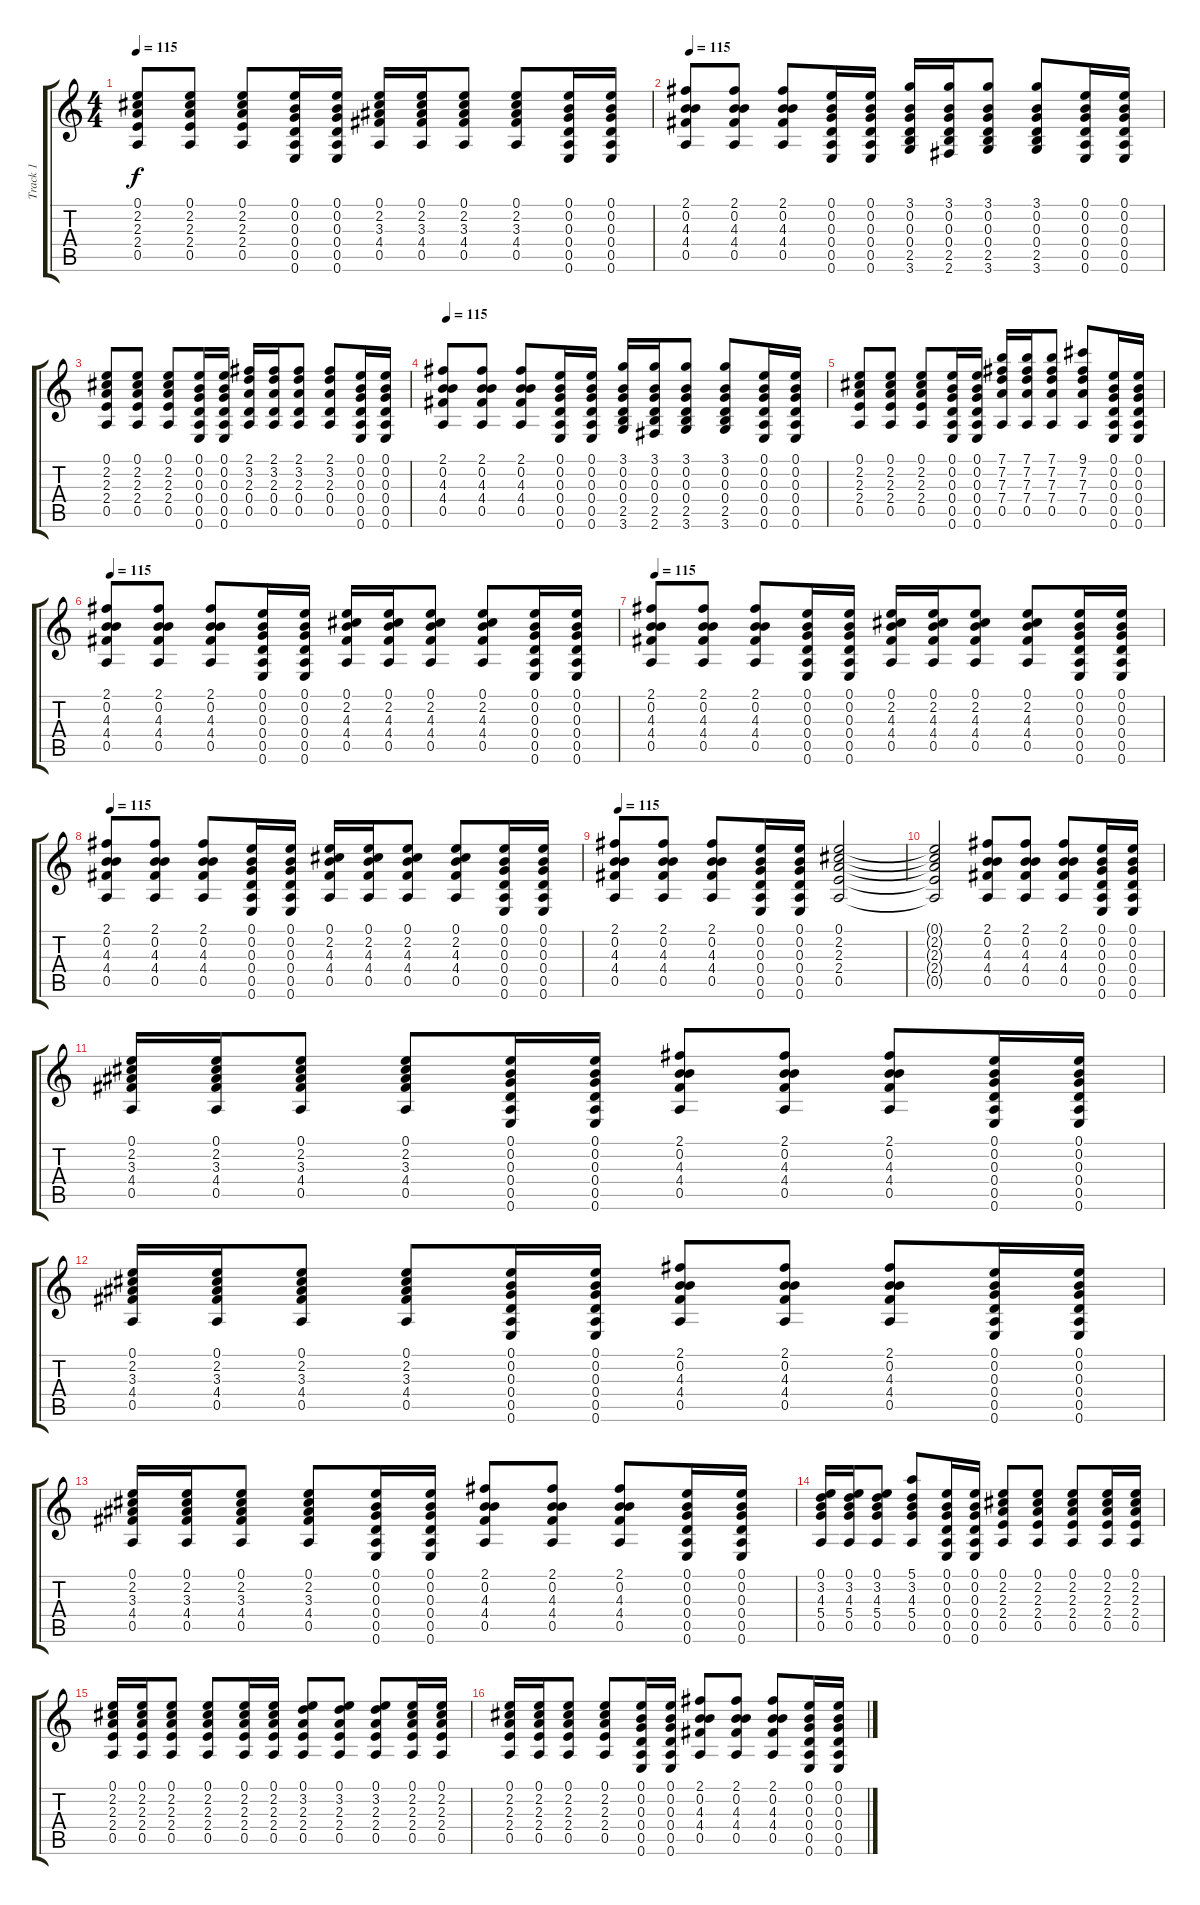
\track ("Track 1" "Track 1") {instrument acousticguitarnylon}
\staff {score tabs}
\tuning (E4 B3 G3 D3 A2 E2) {hide}
\ts (4 4)
\tempo 115
\clef g2
\ks c
(0.1 2.2 2.3 2.4 0.5).8{dy f} (0.1 2.2 2.3 2.4 0.5).8 (0.1 2.2 2.3 2.4 0.5).8 (0.1 0.2 0.3 0.4 0.5 0.6).16 (0.1 0.2 0.3 0.4 0.5 0.6).16 (0.1 2.2 3.3 4.4 0.5).16 (0.1 2.2 3.3 4.4 0.5).16 (0.1 2.2 3.3 4.4 0.5).8 (0.1 2.2 3.3 4.4 0.5).8 (0.1 0.2 0.3 0.4 0.5 0.6).16 (0.1 0.2 0.3 0.4 0.5 0.6).16 |
\tempo 115
(2.1 0.2 4.3 4.4 0.5).8 (2.1 0.2 4.3 4.4 0.5).8 (2.1 0.2 4.3 4.4 0.5).8 (0.1 0.2 0.3 0.4 0.5 0.6).16 (0.1 0.2 0.3 0.4 0.5 0.6).16 (3.1 0.2 0.3 0.4 2.5 3.6).16 (3.1 0.2 0.3 0.4 2.5 2.6).16 (3.1 0.2 0.3 0.4 2.5 3.6).8 (3.1 0.2 0.3 0.4 2.5 3.6).8 (0.1 0.2 0.3 0.4 0.5 0.6).16 (0.1 0.2 0.3 0.4 0.5 0.6).16 |
(0.1 2.2 2.3 2.4 0.5).8 (0.1 2.2 2.3 2.4 0.5).8 (0.1 2.2 2.3 2.4 0.5).8 (0.1 0.2 0.3 0.4 0.5 0.6).16 (0.1 0.2 0.3 0.4 0.5 0.6).16 (2.1 3.2 2.3 0.4 0.5).16 (2.1 3.2 2.3 0.4 0.5).16 (2.1 3.2 2.3 0.4 0.5).8 (2.1 3.2 2.3 0.4 0.5).8 (0.1 0.2 0.3 0.4 0.5 0.6).16 (0.1 0.2 0.3 0.4 0.5 0.6).16 |
\tempo 115
(2.1 0.2 4.3 4.4 0.5).8 (2.1 0.2 4.3 4.4 0.5).8 (2.1 0.2 4.3 4.4 0.5).8 (0.1 0.2 0.3 0.4 0.5 0.6).16 (0.1 0.2 0.3 0.4 0.5 0.6).16 (3.1 0.2 0.3 0.4 2.5 3.6).16 (3.1 0.2 0.3 0.4 2.5 2.6).16 (3.1 0.2 0.3 0.4 2.5 3.6).8 (3.1 0.2 0.3 0.4 2.5 3.6).8 (0.1 0.2 0.3 0.4 0.5 0.6).16 (0.1 0.2 0.3 0.4 0.5 0.6).16 |
(0.1 2.2 2.3 2.4 0.5).8 (0.1 2.2 2.3 2.4 0.5).8 (0.1 2.2 2.3 2.4 0.5).8 (0.1 0.2 0.3 0.4 0.5 0.6).16 (0.1 0.2 0.3 0.4 0.5 0.6).16 (7.1 7.2 7.3 7.4 0.5).16{volume 16} (7.1 7.2 7.3 7.4 0.5).16 (7.1 7.2 7.3 7.4 0.5).8 (9.1 7.2 7.3 7.4 0.5).8 (0.1 0.2 0.3 0.4 0.5 0.6).16{volume 14} (0.1 0.2 0.3 0.4 0.5 0.6).16 |
\tempo 115
(2.1 0.2 4.3 4.4 0.5).8 (2.1 0.2 4.3 4.4 0.5).8 (2.1 0.2 4.3 4.4 0.5).8 (0.1 0.2 0.3 0.4 0.5 0.6).16 (0.1 0.2 0.3 0.4 0.5 0.6).16 (0.1 2.2 4.3 4.4 0.5).16 (0.1 2.2 4.3 4.4 0.5).16 (0.1 2.2 4.3 4.4 0.5).8 (0.1 2.2 4.3 4.4 0.5).8 (0.1 0.2 0.3 0.4 0.5 0.6).16 (0.1 0.2 0.3 0.4 0.5 0.6).16 |
\tempo 115
(2.1 0.2 4.3 4.4 0.5).8 (2.1 0.2 4.3 4.4 0.5).8 (2.1 0.2 4.3 4.4 0.5).8 (0.1 0.2 0.3 0.4 0.5 0.6).16 (0.1 0.2 0.3 0.4 0.5 0.6).16 (0.1 2.2 4.3 4.4 0.5).16 (0.1 2.2 4.3 4.4 0.5).16 (0.1 2.2 4.3 4.4 0.5).8 (0.1 2.2 4.3 4.4 0.5).8 (0.1 0.2 0.3 0.4 0.5 0.6).16 (0.1 0.2 0.3 0.4 0.5 0.6).16 |
\tempo 115
(2.1 0.2 4.3 4.4 0.5).8 (2.1 0.2 4.3 4.4 0.5).8 (2.1 0.2 4.3 4.4 0.5).8 (0.1 0.2 0.3 0.4 0.5 0.6).16 (0.1 0.2 0.3 0.4 0.5 0.6).16 (0.1 2.2 4.3 4.4 0.5).16 (0.1 2.2 4.3 4.4 0.5).16 (0.1 2.2 4.3 4.4 0.5).8 (0.1 2.2 4.3 4.4 0.5).8 (0.1 0.2 0.3 0.4 0.5 0.6).16 (0.1 0.2 0.3 0.4 0.5 0.6).16 |
\tempo 115
(2.1 0.2 4.3 4.4 0.5).8 (2.1 0.2 4.3 4.4 0.5).8 (2.1 0.2 4.3 4.4 0.5).8 (0.1 0.2 0.3 0.4 0.5 0.6).16 (0.1 0.2 0.3 0.4 0.5 0.6).16 (0.1 2.2 2.3 2.4 0.5).2 |
(0.1{t} 2.2{t} 2.3{t} 2.4{t} 0.5{t}).2 (2.1 0.2 4.3 4.4 0.5).8 (2.1 0.2 4.3 4.4 0.5).8 (2.1 0.2 4.3 4.4 0.5).8 (0.1 0.2 0.3 0.4 0.5 0.6).16 (0.1 0.2 0.3 0.4 0.5 0.6).16 |
(0.1 2.2 3.3 4.4 0.5).16 (0.1 2.2 3.3 4.4 0.5).16 (0.1 2.2 3.3 4.4 0.5).8 (0.1 2.2 3.3 4.4 0.5).8 (0.1 0.2 0.3 0.4 0.5 0.6).16 (0.1 0.2 0.3 0.4 0.5 0.6).16 (2.1 0.2 4.3 4.4 0.5).8 (2.1 0.2 4.3 4.4 0.5).8 (2.1 0.2 4.3 4.4 0.5).8 (0.1 0.2 0.3 0.4 0.5 0.6).16 (0.1 0.2 0.3 0.4 0.5 0.6).16 |
(0.1 2.2 3.3 4.4 0.5).16 (0.1 2.2 3.3 4.4 0.5).16 (0.1 2.2 3.3 4.4 0.5).8 (0.1 2.2 3.3 4.4 0.5).8 (0.1 0.2 0.3 0.4 0.5 0.6).16 (0.1 0.2 0.3 0.4 0.5 0.6).16 (2.1 0.2 4.3 4.4 0.5).8 (2.1 0.2 4.3 4.4 0.5).8 (2.1 0.2 4.3 4.4 0.5).8 (0.1 0.2 0.3 0.4 0.5 0.6).16 (0.1 0.2 0.3 0.4 0.5 0.6).16 |
(0.1 2.2 3.3 4.4 0.5).16 (0.1 2.2 3.3 4.4 0.5).16 (0.1 2.2 3.3 4.4 0.5).8 (0.1 2.2 3.3 4.4 0.5).8 (0.1 0.2 0.3 0.4 0.5 0.6).16 (0.1 0.2 0.3 0.4 0.5 0.6).16 (2.1 0.2 4.3 4.4 0.5).8 (2.1 0.2 4.3 4.4 0.5).8 (2.1 0.2 4.3 4.4 0.5).8 (0.1 0.2 0.3 0.4 0.5 0.6).16 (0.1 0.2 0.3 0.4 0.5 0.6).16 |
(0.1 3.2 4.3 5.4 0.5).16 (0.1 3.2 4.3 5.4 0.5).16 (0.1 3.2 4.3 5.4 0.5).8 (5.1 3.2 4.3 5.4 0.5).8 (0.1 0.2 0.3 0.4 0.5 0.6).16 (0.1 0.2 0.3 0.4 0.5 0.6).16 (0.1 2.2 2.3 2.4 0.5).8 (0.1 2.2 2.3 2.4 0.5).8 (0.1 2.2 2.3 2.4 0.5).8 (0.1 2.2 2.3 2.4 0.5).16 (0.1 2.2 2.3 2.4 0.5).16 |
(0.1 2.2 2.3 2.4 0.5).16 (0.1 2.2 2.3 2.4 0.5).16 (0.1 2.2 2.3 2.4 0.5).8 (0.1 2.2 2.3 2.4 0.5).8 (0.1 2.2 2.3 2.4 0.5).16 (0.1 2.2 2.3 2.4 0.5).16 (0.1 3.2 2.3 2.4 0.5).8 (0.1 3.2 2.3 2.4 0.5).8 (0.1 3.2 2.3 2.4 0.5).8 (0.1 2.2 2.3 2.4 0.5).16 (0.1 2.2 2.3 2.4 0.5).16 |
(0.1 2.2 2.3 2.4 0.5).16 (0.1 2.2 2.3 2.4 0.5).16 (0.1 2.2 2.3 2.4 0.5).8 (0.1 2.2 2.3 2.4 0.5).8 (0.1 0.2 0.3 0.4 0.5 0.6).16 (0.1 0.2 0.3 0.4 0.5 0.6).16 (2.1 0.2 4.3 4.4 0.5).8 (2.1 0.2 4.3 4.4 0.5).8 (2.1 0.2 4.3 4.4 0.5).8 (0.1 0.2 0.3 0.4 0.5 0.6).16 (0.1 0.2 0.3 0.4 0.5 0.6).16
